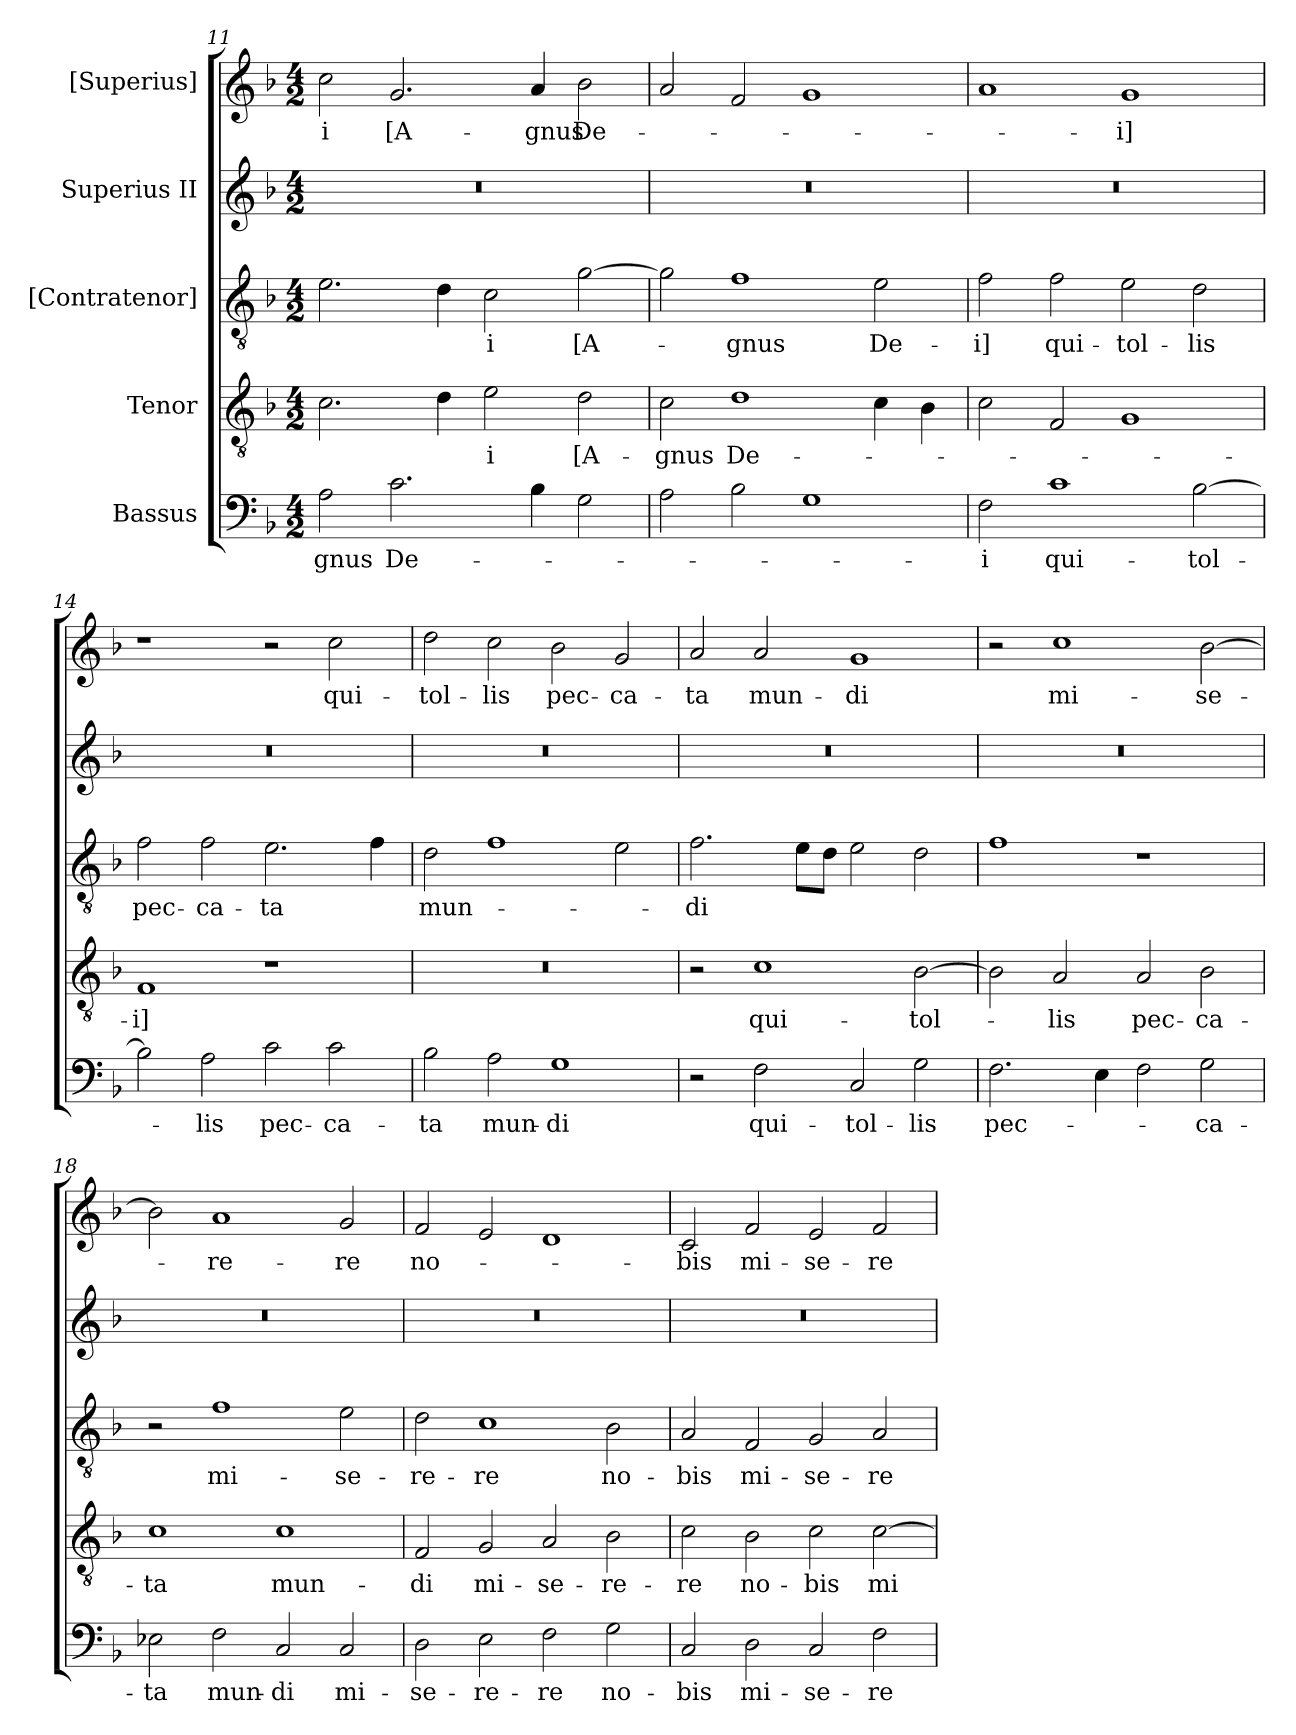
**kern	**text	**kern	**text	**kern	**text	**kern	**kern	**text
*part5	*part5	*part4	*part4	*part3	*part3	*part2	*part1	*part1
*staff5	*staff5	*staff4	*staff4	*staff3	*staff3	*staff2	*staff1	*staff1
*I"Bassus	*	*I"Tenor	*	*I"[Contratenor]	*	*I"Superius II	*I"[Superius]	*
*clefF4	*	*clefGv2	*	*clefGv2	*	*clefG2	*clefG2	*
*k[b-]	*	*k[b-]	*	*k[b-]	*	*k[b-]	*k[b-]	*
*M4/2	*	*M4/2	*	*M4/2	*	*M4/2	*M4/2	*
=11	=11	=11	=11	=11	=11	=11	=11	=11
2A\	-gnus	2.c\	.	2.e\	.	0r	2cc\	-i
2.c\	De-	.	.	.	.	.	2.g/	[A-
.	.	4d\	.	4d\	.	.	.	.
.	.	2e\	-i	2c\	-i	.	.	.
4B-\	.	.	.	.	.	.	4a/	-gnus
2G\	.	2d\	[A-	[2g\	[A-	.	2b-\	De-
=12	=12	=12	=12	=12	=12	=12	=12	=12
2A\	.	2c\	-gnus	2g\]	.	0r	2a/	.
2B-\	.	1d\	De-	1f\	-gnus	.	2f/	.
1G\	.	.	.	.	.	.	1g/	.
.	.	4c\	.	2e\	De-	.	.	.
.	.	4B-\	.	.	.	.	.	.
=13	=13	=13	=13	=13	=13	=13	=13	=13
2F\	-i	2c\	.	2f\	-i]	0r	1a/	.
1c\	qui-	2F/	.	2f\	qui-	.	.	.
.	.	1G/	.	2e\	tol-	.	1g/	-i]
[2B-\	tol-	.	.	2d\	-lis	.	.	.
=14	=14	=14	=14	=14	=14	=14	=14	=14
2B-\]	.	1F/	-i]	2f\	pec-	0r	1r	.
2A\	-lis	.	.	2f\	-ca-	.	.	.
2c\	pec-	1r	.	2.e\	-ta	.	2r	.
2c\	-ca-	.	.	.	.	.	2cc\	qui-
.	.	.	.	4f\	.	.	.	.
=15	=15	=15	=15	=15	=15	=15	=15	=15
2B-\	-ta	0r	.	2d\	mun-	0r	2dd\	tol-
2A\	mun-	.	.	1f\	.	.	2cc\	-lis
1G\	-di	.	.	.	.	.	2b-\	pec-
.	.	.	.	2e\	.	.	2g/	-ca-
=16	=16	=16	=16	=16	=16	=16	=16	=16
2r	.	2r	.	2.f\	-di	0r	2a/	-ta
2F\	qui-	1c\	qui-	.	.	.	2a/	mun-
.	.	.	.	8e\L	.	.	.	.
.	.	.	.	8d\J	.	.	.	.
2C/	tol-	.	.	2e\	.	.	1g/	-di
2G\	-lis	[2B-\	tol-	2d\	.	.	.	.
=17	=17	=17	=17	=17	=17	=17	=17	=17
2.F\	pec-	2B-\]	.	1f\	.	0r	2r	.
.	.	2A/	-lis	.	.	.	1cc\	mi-
4E\	.	.	.	.	.	.	.	.
2F\	.	2A/	pec-	1r	.	.	.	.
2G\	-ca-	2B-\	-ca-	.	.	.	[2b-\	-se-
=18	=18	=18	=18	=18	=18	=18	=18	=18
2E-X\	-ta	1c\	-ta	2r	.	0r	2b-\]	.
2F\	mun-	.	.	1f\	mi-	.	1a/	-re-
2C/	-di	1c\	mun-	.	.	.	.	.
2C/	mi-	.	.	2e\	-se-	.	2g/	-re
=19	=19	=19	=19	=19	=19	=19	=19	=19
2D\	-se-	2F/	-di	2d\	-re-	0r	2f/	no-
2E\	-re-	2G/	mi-	1c\	-re	.	2e/	.
2F\	-re	2A/	-se-	.	.	.	1d/	.
2G\	no-	2B-\	-re-	2B-\	no-	.	.	.
=20	=20	=20	=20	=20	=20	=20	=20	=20
2C/	-bis	2c\	-re	2A/	-bis	0r	2c/	-bis
2D\	mi-	2B-\	no-	2F/	mi-	.	2f/	mi-
2C/	-se-	2c\	-bis	2G/	-se-	.	2e/	-se-
2F\	-re-	[2c\	mi-	2A/	-re-	.	2f/	-re-
=	=	=	=	=	=	=	=	=
*-	*-	*-	*-	*-	*-	*-	*-	*-
